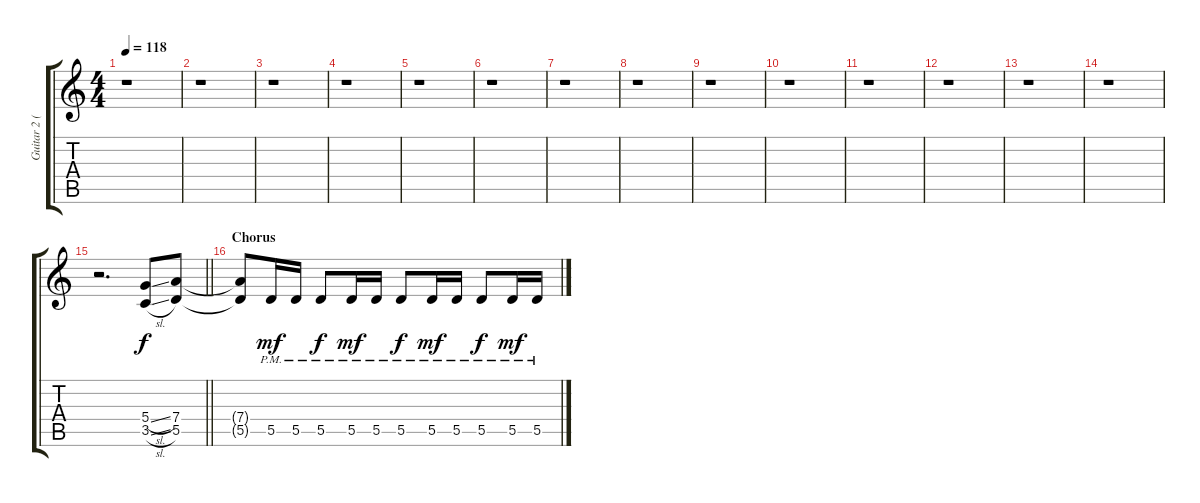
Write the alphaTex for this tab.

\track ("Guitar 2 (M. Wilton)" "Guitar 2 (") {instrument distortionguitar}
\staff {score tabs}
\tuning (E4 B3 G3 D3 A2 E2) {hide}
\ts (4 4)
\tempo 118
\clef g2
\ks c
r.1{dy f} |
r.1 |
r.1 |
r.1 |
r.1 |
r.1 |
r.1 |
r.1 |
r.1 |
r.1 |
r.1 |
r.1 |
r.1 |
r.1 |
\barLineRight lightlight
r.2{d} (5.4{sl} 3.5{sl}).8 (7.4 5.5).8 |
\section ("" "Chorus")
(7.4{t} 5.5{t}).8 5.5{pm}.16{dy mf} 5.5{pm}.16 5.5{pm}.8{dy f} 5.5{pm}.16{dy mf} 5.5{pm}.16 5.5{pm}.8{dy f} 5.5{pm}.16{dy mf} 5.5{pm}.16 5.5{pm}.8{dy f} 5.5{pm}.16{dy mf} 5.5{pm}.16
